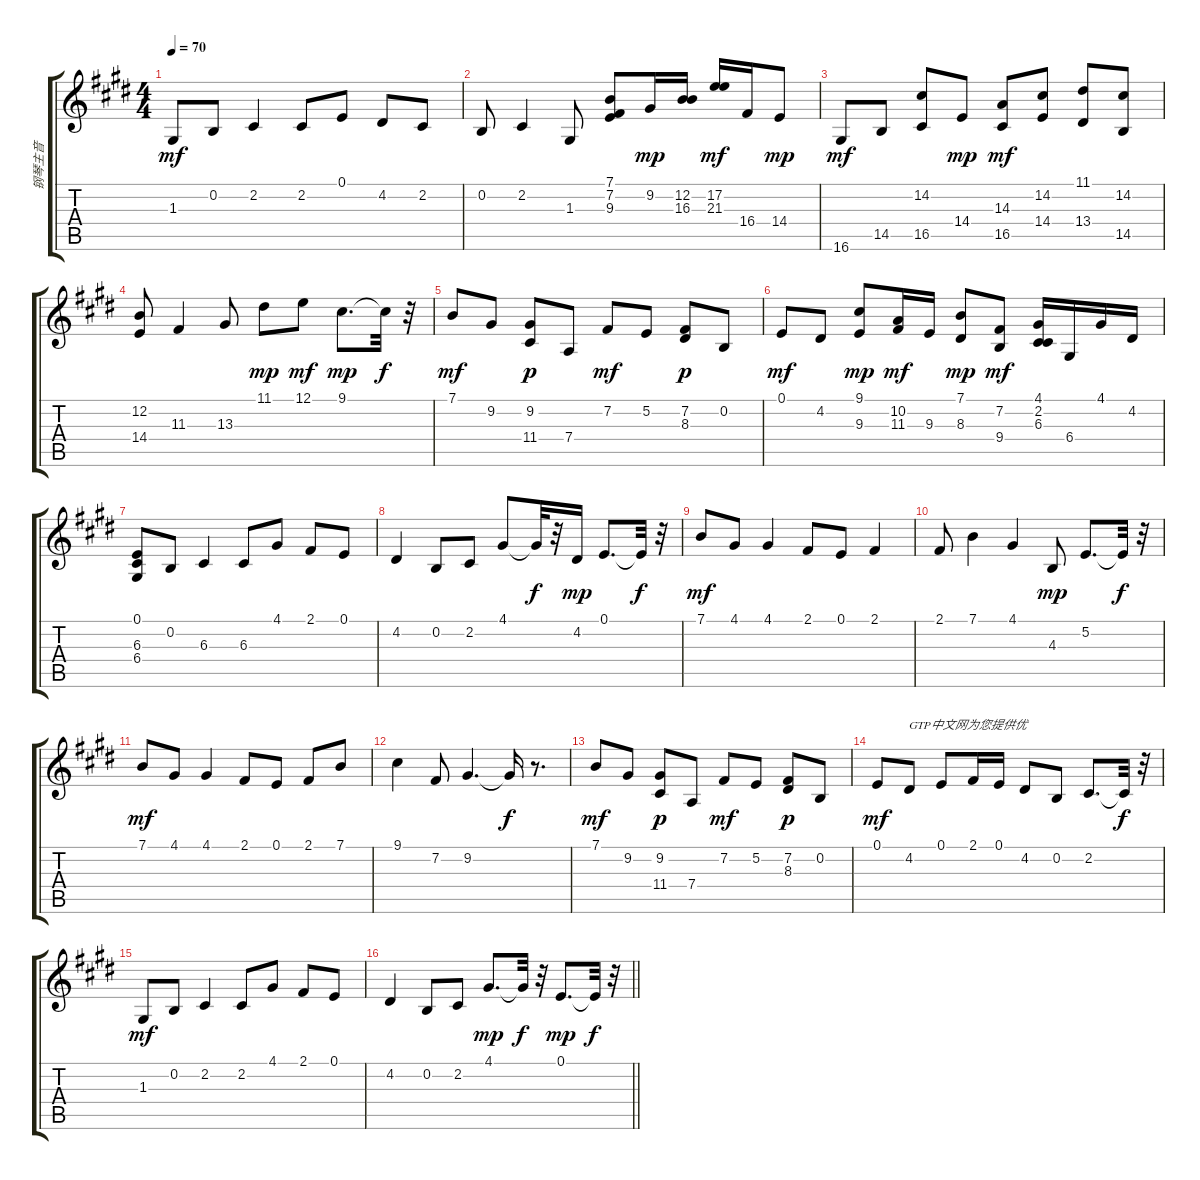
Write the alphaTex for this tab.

\track ("钢琴主音" "钢琴主音") {instrument electricgrandpiano}
\staff {score tabs}
\tuning (E4 B3 G3 D3 A2 E2) {hide}
\ts (4 4)
\tempo 70
\clef g2
\ks e
1.3.8{dy mf} 0.2.8 2.2.4 2.2.8 0.1.8 4.2.8 2.2.8 |
0.2.8 2.2.4 1.3.8 (7.1 7.2 9.3).8 9.2.16{dy mp} (12.2 16.3).16 (17.2 21.3).16{dy mf} 16.4.16 14.4.8{dy mp} |
16.6.8{dy mf} 14.5.8 (14.2 16.5).8 14.4.8{dy mp} (14.3 16.5).8{dy mf} (14.2 14.4).8 (11.1 13.4).8 (14.2 14.5).8 |
(12.2 14.4).8 11.3.4 13.3.8 11.1.8{dy mp} 12.1.8{dy mf} 9.1.8{d dy mp} 9.1{t}.32{dy f} r.32 |
7.1.8{dy mf} 9.2.8 (9.2 11.4).8{dy p} 7.4.8 7.2.8{dy mf} 5.2.8 (7.2 8.3).8{dy p} 0.2.8 |
0.1.8{dy mf} 4.2.8 (9.1 9.3).8{dy mp} (10.2 11.3).16{dy mf} 9.3.16 (7.1 8.3).8{dy mp} (7.2 9.4).8{dy mf} (4.1 2.2 6.3).16 6.4.16 4.1.16 4.2.16 |
(0.1 6.3 6.4).8 0.2.8 6.3.4 6.3.8 4.1.8 2.1.8 0.1.8 |
4.2.4 0.2.8 2.2.8 4.1.8 4.1{t}.32{dy f} r.32 4.2.16{dy mp} 0.1.8{d} 0.1{t}.32{dy f} r.32 |
7.1.8{dy mf} 4.1.8 4.1.4 2.1.8 0.1.8 2.1.4 |
2.1.8 7.1.4 4.1.4 4.3.8{dy mp} 5.2.8{d} 5.2{t}.32{dy f} r.32 |
7.1.8{dy mf} 4.1.8 4.1.4 2.1.8 0.1.8 2.1.8 7.1.8 |
9.1.4 7.2.8 9.2.4{d} 9.2{t}.16{dy f} r.8{d} |
7.1.8{dy mf} 9.2.8 (9.2 11.4).8{dy p} 7.4.8 7.2.8{dy mf} 5.2.8 (7.2 8.3).8{dy p} 0.2.8 |
0.1.8{dy mf} 4.2.8{txt "GTP中文网为您提供优"} 0.1.8 2.1.16 0.1.16 4.2.8 0.2.8 2.2.8{d} 2.2{t}.32{dy f} r.32 |
1.3.8{dy mf} 0.2.8 2.2.4 2.2.8 4.1.8 2.1.8 0.1.8 |
\barLineRight lightlight
4.2.4 0.2.8 2.2.8 4.1.8{d dy mp} 4.1{t}.32{dy f} r.32 0.1.8{d dy mp} 0.1{t}.32{dy f} r.32
